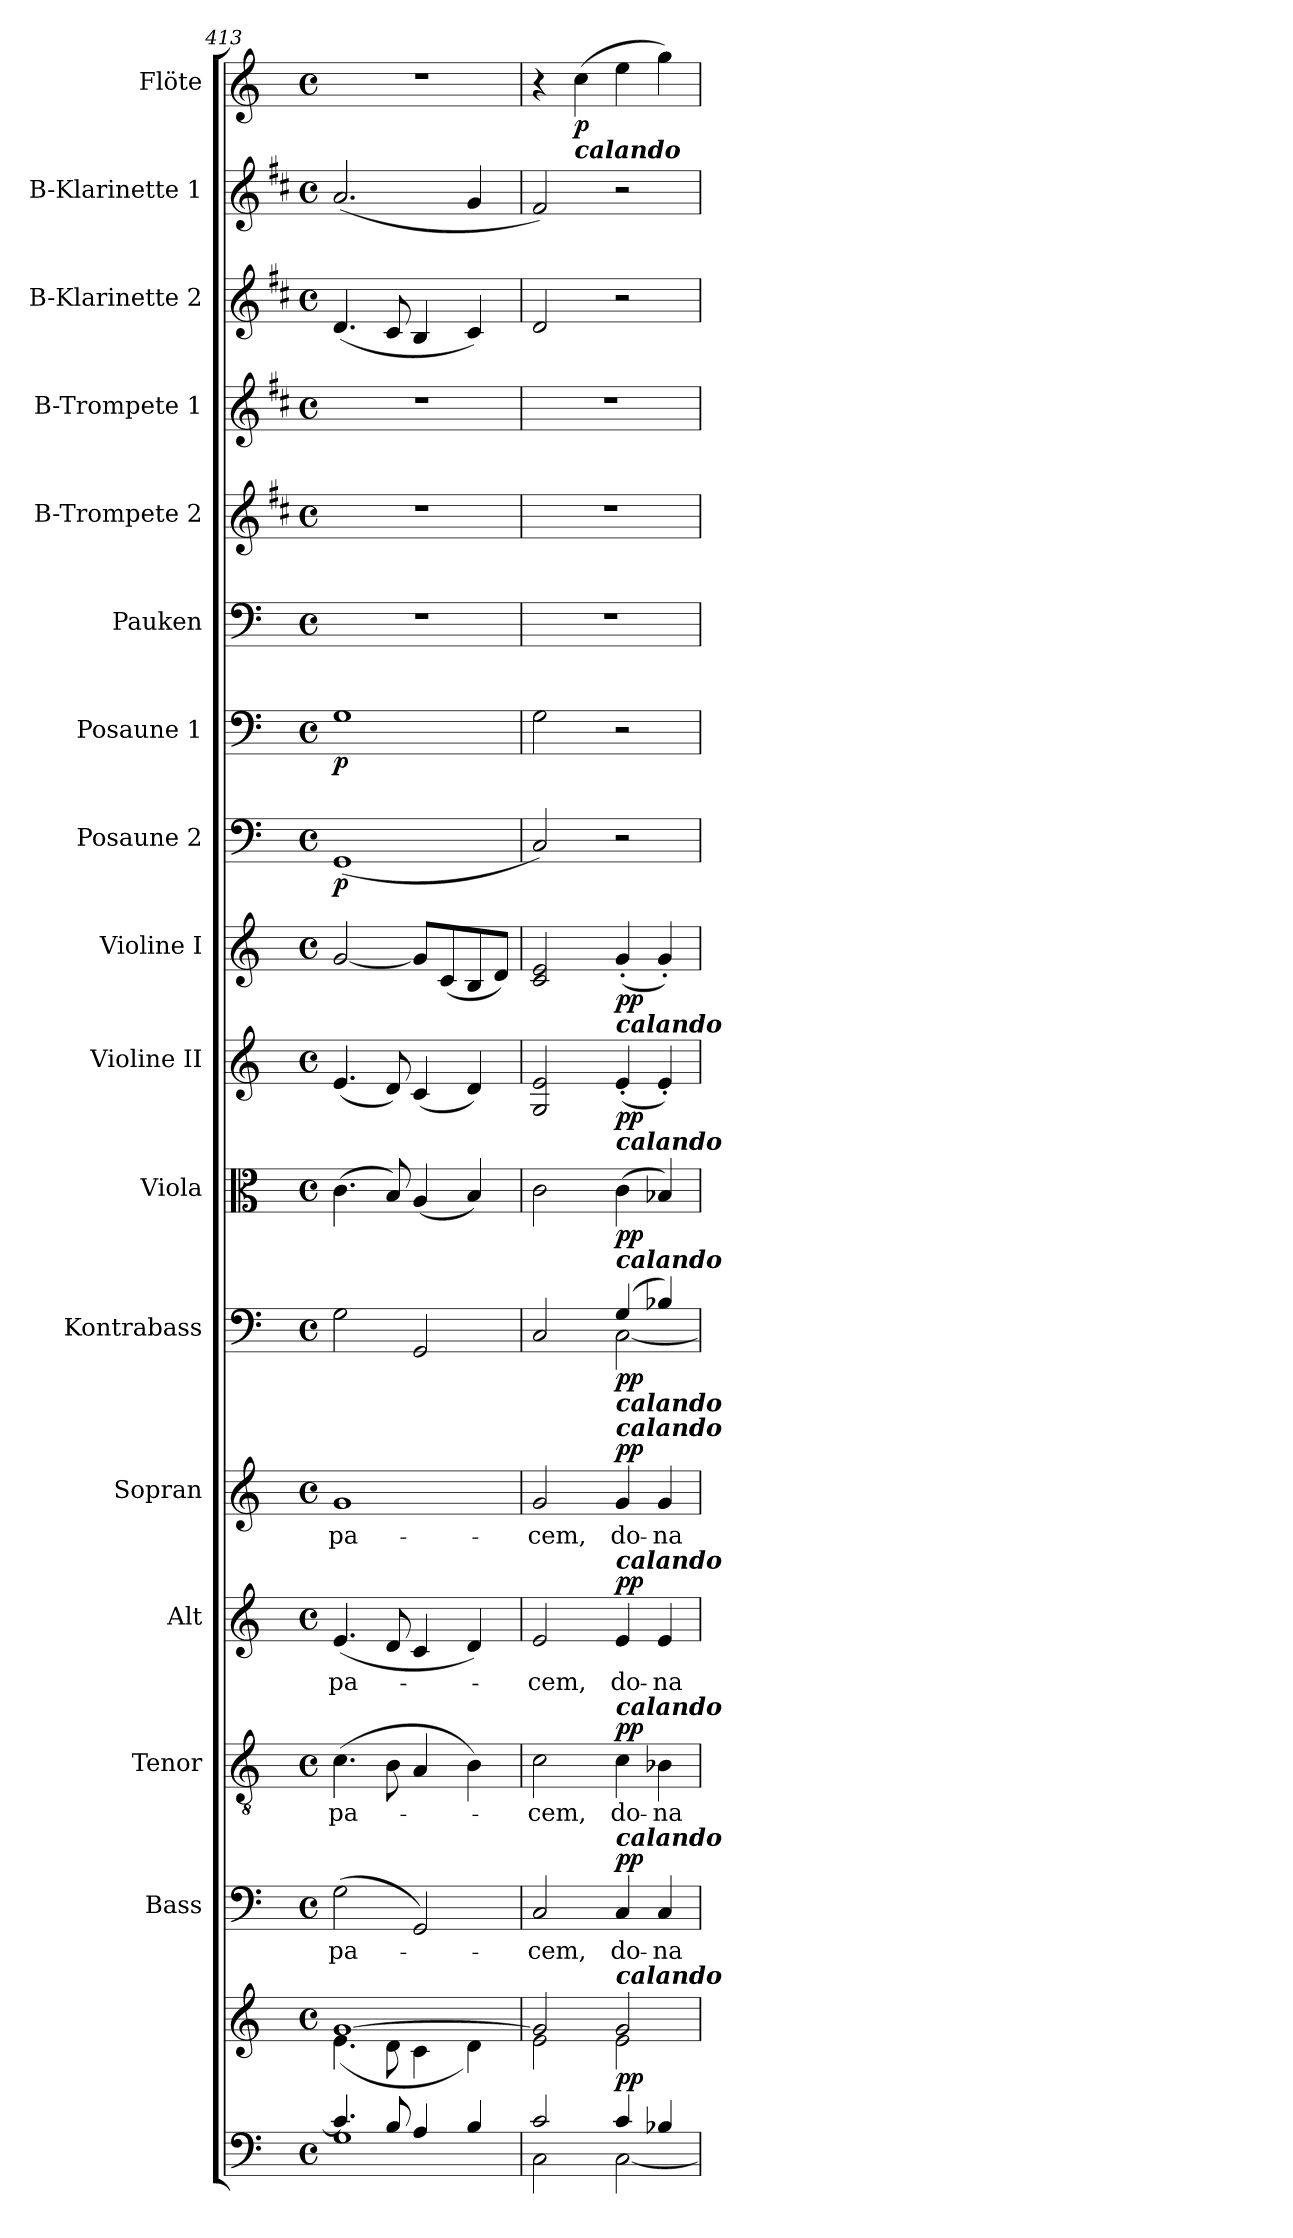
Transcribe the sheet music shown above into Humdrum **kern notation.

**kern	**kern	**dynam	**kern	**text	**dynam	**kern	**text	**dynam	**kern	**text	**dynam	**kern	**text	**dynam	**kern	**dynam	**kern	**dynam	**kern	**dynam	**kern	**dynam	**kern	**dynam	**kern	**dynam	**kern	**kern	**kern	**kern	**kern	**kern	**dynam
*part17	*part17	*part17	*part16	*part16	*part16	*part15	*part15	*part15	*part14	*part14	*part14	*part13	*part13	*part13	*part12	*part12	*part11	*part11	*part10	*part10	*part9	*part9	*part8	*part8	*part7	*part7	*part6	*part5	*part4	*part3	*part2	*part1	*part1
*staff18	*staff17	*staff17/18	*staff16	*staff16	*staff16	*staff15	*staff15	*staff15	*staff14	*staff14	*staff14	*staff13	*staff13	*staff13	*staff12	*staff12	*staff11	*staff11	*staff10	*staff10	*staff9	*staff9	*staff8	*staff8	*staff7	*staff7	*staff6	*staff5	*staff4	*staff3	*staff2	*staff1	*staff1
*	*	*	*I"Bass	*	*	*I"Tenor	*	*	*I"Alt	*	*	*I"Sopran	*	*	*I"Kontrabass	*	*I"Viola	*	*I"Violine II	*	*I"Violine I	*	*I"Posaune 2	*	*I"Posaune 1	*	*I"Pauken	*I"B-Trompete 2	*I"B-Trompete 1	*I"B-Klarinette 2	*I"B-Klarinette 1	*I"Flöte	*
*	*	*	*I'B.	*	*	*I'T.	*	*	*I'A.	*	*	*I'S.	*	*	*I'Kb.	*	*I'Vla.	*	*I'Vl. II	*	*I'Vl. I	*	*I'Pos. 2	*	*I'Pos. 1	*	*I'Pk.	*I'B Trp. 2	*I'B Trp. 1	*I'B Kl. 2	*I'B Kl. 1	*I'Fl.	*
*clefF4	*clefG2	*	*clefF4	*	*	*clefGv2	*	*	*clefG2	*	*	*clefG2	*	*	*clefF4	*	*clefC3	*	*clefG2	*	*clefG2	*	*clefF4	*	*clefF4	*	*clefF4	*clefG2	*clefG2	*clefG2	*clefG2	*clefG2	*
*	*	*	*	*	*	*	*	*	*	*	*	*	*	*	*ITrd7c12	*	*	*	*	*	*	*	*	*	*	*	*	*ITrd1c2	*ITrd1c2	*ITrd1c2	*ITrd1c2	*	*
*k[]	*k[]	*	*k[]	*	*	*k[]	*	*	*k[]	*	*	*k[]	*	*	*k[]	*	*k[]	*	*k[]	*	*k[]	*	*k[]	*	*k[]	*	*k[]	*k[]	*k[]	*k[]	*k[]	*k[]	*
*C:	*C:	*	*C:	*	*	*C:	*	*	*C:	*	*	*C:	*	*	*C:	*	*C:	*	*C:	*	*C:	*	*C:	*	*C:	*	*C:	*C:	*C:	*C:	*C:	*C:	*
*M4/4	*M4/4	*	*M4/4	*	*	*M4/4	*	*	*M4/4	*	*	*M4/4	*	*	*M4/4	*	*M4/4	*	*M4/4	*	*M4/4	*	*M4/4	*	*M4/4	*	*M4/4	*M4/4	*M4/4	*M4/4	*M4/4	*M4/4	*
*met(c)	*met(c)	*	*met(c)	*	*	*met(c)	*	*	*met(c)	*	*	*met(c)	*	*	*met(c)	*	*met(c)	*	*met(c)	*	*met(c)	*	*met(c)	*	*met(c)	*	*met(c)	*met(c)	*met(c)	*met(c)	*met(c)	*met(c)	*
=413	=413	=413	=413	=413	=413	=413	=413	=413	=413	=413	=413	=413	=413	=413	=413	=413	=413	=413	=413	=413	=413	=413	=413	=413	=413	=413	=413	=413	=413	=413	=413	=413	=413
*^	*^	*	*	*	*	*	*	*	*	*	*	*	*	*	*	*	*	*	*	*	*	*	*	*	*	*	*	*	*	*	*	*	*
!	!	!	!	!	!	!LO:LY:b	!	!	!LO:LY:b	!	!	!LO:LY:b	!	!	!LO:LY:b	!	!	!	!	!	!	!	!	!	!	!LO:DY:b	!	!LO:DY:b	!	!	!	!	!	!	!
4.c/]	1G	[>1g	(<4.e\	.	(>2G\	pa-	.	(>4.c\	pa-	.	(<4.e/	pa-	.	1g	pa-	.	2GG\	.	(>4.c\	.	(<4.e/	.	[2g/	.	(<1GG	p	1G	p	1r	1r	1r	(<4.c/	(<2.g/	1r	.
8B/	.	.	8d\	.	.	.	.	8B\	.	.	8d/	.	.	.	.	.	.	.	8B/)	.	8d/)	.	.	.	.	.	.	.	.	.	.	8B/	.	.	.
4A/	.	.	4c\	.	2GG/)	.	.	4A/	.	.	4c/	.	.	.	.	.	2GGG/	.	(<4A/	.	(<4c/	.	8g/L]	.	.	.	.	.	.	.	.	4A/	.	.	.
.	.	.	.	.	.	.	.	.	.	.	.	.	.	.	.	.	.	.	.	.	.	.	(<8c/	.	.	.	.	.	.	.	.	.	.	.	.
4B/	.	.	4d\)	.	.	.	.	4B\)	.	.	4d/)	.	.	.	.	.	.	.	4B/)	.	4d/)	.	8B/	.	.	.	.	.	.	.	.	4B/)	4f/	.	.
.	.	.	.	.	.	.	.	.	.	.	.	.	.	.	.	.	.	.	.	.	.	.	8d/J)	.	.	.	.	.	.	.	.	.	.	.	.
=414	=414	=414	=414	=414	=414	=414	=414	=414	=414	=414	=414	=414	=414	=414	=414	=414	=414	=414	=414	=414	=414	=414	=414	=414	=414	=414	=414	=414	=414	=414	=414	=414	=414	=414	=414
!	!	!	!	!	!	!LO:LY:b	!	!	!LO:LY:b	!	!	!LO:LY:b	!	!	!LO:LY:b	!	!	!	!	!	!	!	!	!	!	!	!	!	!	!	!	!	!	!	!
*	*	*	*	*	*	*	*	*	*	*	*	*	*	*	*	*	*^	*	*	*	*	*	*	*	*	*	*	*	*	*	*	*	*	*	*
2c/	2C\	2g/]	2e\	.	2C/	-cem,	.	2c\	-cem,	.	2e/	-cem,	.	2g/	-cem,	.	2CC/	2ryy	.	2c\	.	2G/ 2e/	.	2c/ 2e/	.	2C/)	.	2G\	.	1r	1r	1r	2c/	2e/)	4r	.
!	!	!	!	!	!	!	!	!	!	!	!	!	!	!	!	!	!	!	!	!	!	!	!	!	!	!	!	!	!	!	!	!	!	!	!LO:TX:b:Bi:t=calando	!
!	!	!	!	!	!	!	!	!	!	!	!	!	!	!	!	!	!	!	!	!	!	!	!	!	!	!	!	!	!	!	!	!	!	!	!	!LO:DY:b
.	.	.	.	.	.	.	.	.	.	.	.	.	.	.	.	.	.	.	.	.	.	.	.	.	.	.	.	.	.	.	.	.	.	.	(>4cc\	p
!	!	!	!	!	!	!	!	!	!	!	!	!	!	!	!	!	!	!	!	!	!	!	!	!LO:TX:b:Bi:t=calando	!	!	!	!	!	!	!	!	!	!	!	!
!	!	!	!	!	!	!	!	!	!	!	!	!	!	!	!	!	!	!	!	!	!	!LO:TX:b:Bi:t=calando	!	!	!	!	!	!	!	!	!	!	!	!	!	!
!	!	!	!	!	!	!	!	!	!	!	!	!	!	!	!	!	!	!	!	!LO:TX:b:Bi:t=calando	!	!	!	!	!	!	!	!	!	!	!	!	!	!	!	!
!	!	!	!	!	!	!	!	!	!	!	!	!	!	!	!	!	!LO:TX:b:Bi:t=calando	!	!	!	!	!	!	!	!	!	!	!	!	!	!	!	!	!	!	!
!	!	!	!	!	!	!	!	!	!	!	!	!	!	!LO:TX:a:Bi:t=calando	!	!	!	!	!	!	!	!	!	!	!	!	!	!	!	!	!	!	!	!	!	!
!	!	!	!	!	!	!	!	!	!	!	!LO:TX:a:Bi:t=calando	!	!	!	!	!	!	!	!	!	!	!	!	!	!	!	!	!	!	!	!	!	!	!	!	!
!	!	!	!	!	!	!	!	!LO:TX:a:Bi:t=calando	!	!	!	!	!	!	!	!	!	!	!	!	!	!	!	!	!	!	!	!	!	!	!	!	!	!	!	!
!	!	!	!	!	!LO:TX:a:Bi:t=calando	!	!	!	!	!	!	!	!	!	!	!	!	!	!	!	!	!	!	!	!	!	!	!	!	!	!	!	!	!	!	!
!	!	!LO:TX:a:Bi:t=calando	!	!	!	!	!	!	!	!	!	!	!	!	!	!	!	!	!	!	!	!	!	!	!	!	!	!	!	!	!	!	!	!	!	!
!	!	!	!	!LO:DY:b	!	!LO:LY:b	!LO:DY:a	!	!LO:LY:b	!LO:DY:a	!	!LO:LY:b	!LO:DY:a	!	!LO:LY:b	!LO:DY:a	!	!	!LO:DY:b	!	!LO:DY:b	!	!LO:DY:b	!	!LO:DY:b	!	!	!	!	!	!	!	!	!	!	!
4c/	[<2C\	2g/	2e\	pp	4C/	do-	pp	4c\	do-	pp	4e/	do-	pp	4g/	do-	pp	(4GG/	[<2CC\	pp	(>4c\	pp	(<4e'</	pp	(<4g'</	pp	2r	.	2r	.	.	.	.	2r	2r	4ee\	.
!	!	!	!	!	!	!LO:LY:b	!	!	!LO:LY:b	!	!	!LO:LY:b	!	!	!LO:LY:b	!	!	!	!	!	!	!	!	!	!	!	!	!	!	!	!	!	!	!	!	!
4B-X/	.	.	.	.	4C/	-na	.	4B-X\	-na	.	4e/	-na	.	4g/	-na	.	4BB-X/)	.	.	4B-X/)	.	4e'</)	.	4g'</)	.	.	.	.	.	.	.	.	.	.	4gg\)	.
*v	*v	*	*	*	*	*	*	*	*	*	*	*	*	*	*	*	*v	*v	*	*	*	*	*	*	*	*	*	*	*	*	*	*	*	*	*	*
*	*v	*v	*	*	*	*	*	*	*	*	*	*	*	*	*	*	*	*	*	*	*	*	*	*	*	*	*	*	*	*	*	*	*	*
=	=	=	=	=	=	=	=	=	=	=	=	=	=	=	=	=	=	=	=	=	=	=	=	=	=	=	=	=	=	=	=	=	=
*-	*-	*-	*-	*-	*-	*-	*-	*-	*-	*-	*-	*-	*-	*-	*-	*-	*-	*-	*-	*-	*-	*-	*-	*-	*-	*-	*-	*-	*-	*-	*-	*-	*-
